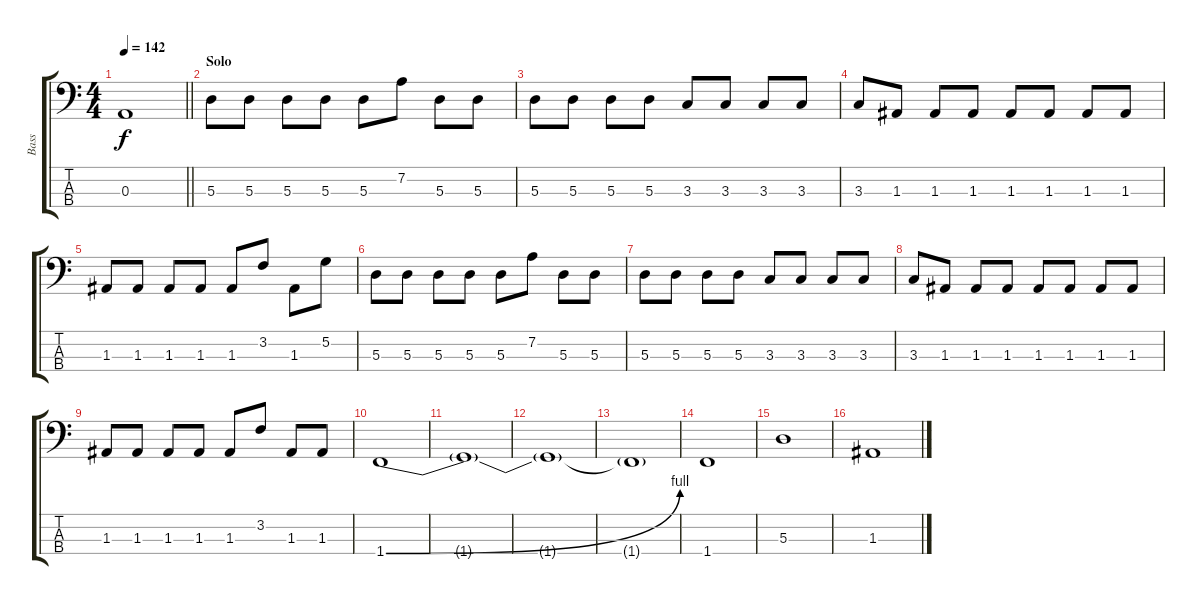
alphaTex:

\track ("Bass" "Bass") {instrument electricbasspick}
\staff {score tabs}
\tuning (G2 D2 A1 E1) {hide}
\ts (4 4)
\tempo 142
\clef f4
\barLineRight lightlight
\ks c
0.3.1{dy f} |
\section ("" "Solo")
5.3.8 5.3.8 5.3.8 5.3.8 5.3.8 7.2.8 5.3.8 5.3.8 |
5.3.8 5.3.8 5.3.8 5.3.8 3.3.8 3.3.8 3.3.8 3.3.8 |
3.3.8 1.3.8 1.3.8 1.3.8 1.3.8 1.3.8 1.3.8 1.3.8 |
1.3.8 1.3.8 1.3.8 1.3.8 1.3.8 3.2.8 1.3.8 5.2.8 |
5.3.8 5.3.8 5.3.8 5.3.8 5.3.8 7.2.8 5.3.8 5.3.8 |
5.3.8 5.3.8 5.3.8 5.3.8 3.3.8 3.3.8 3.3.8 3.3.8 |
3.3.8 1.3.8 1.3.8 1.3.8 1.3.8 1.3.8 1.3.8 1.3.8 |
1.3.8 1.3.8 1.3.8 1.3.8 1.3.8 3.2.8 1.3.8 1.3.8 |
1.4{be (bend 0 0 60 4)}.1 |
1.4{t}.1 |
1.4{t}.1 |
1.4{t}.1 |
1.4.1 |
5.3.1 |
1.3.1
